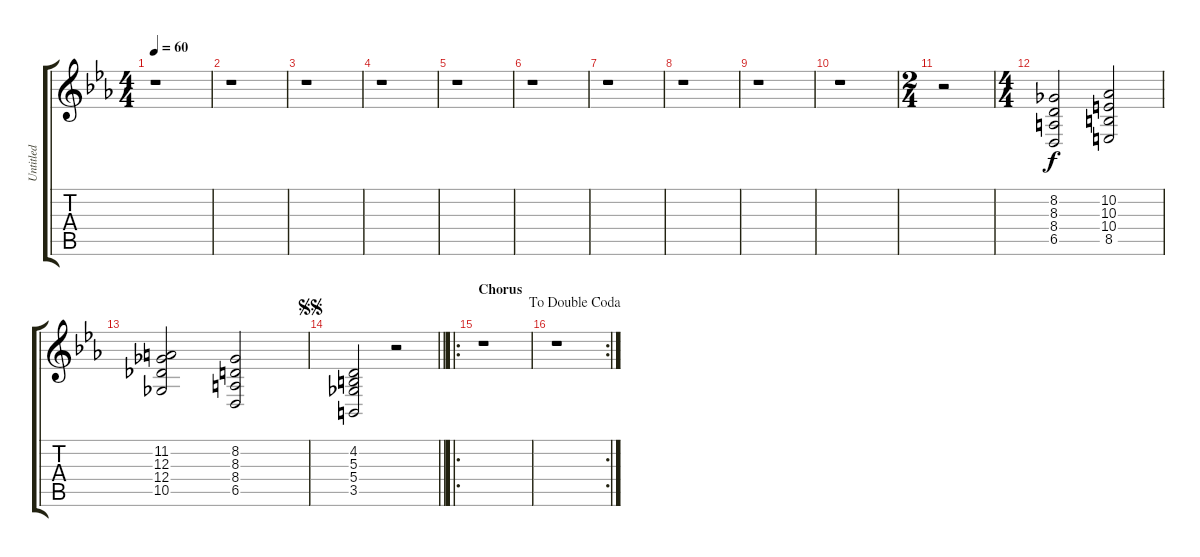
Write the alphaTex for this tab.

\track ("Untitled" "Untitled") {instrument synthstrings1}
\staff {score tabs}
\tuning (Eb4 Bb3 Gb3 Db3 Ab2 Eb2) {hide}
\ts (4 4)
\tempo 60
\clef g2
\ks eb
r.1{dy f} |
r.1 |
r.1 |
r.1 |
r.1 |
r.1 |
r.1 |
r.1 |
r.1 |
r.1 |
\ts (2 4)
r.2 |
\ts (4 4)
(8.2 8.3 8.4 6.5).2 (10.2 10.3 10.4 8.5).2 |
(11.2 12.3 12.4 10.5).2 (8.2 8.3 8.4 6.5).2 |
\jump segnosegno
\barLineRight lightlight
(4.2 5.3 5.4 3.5).2 r.2 |
\ro
\section ("" "Chorus")
r.1 |
\rc 2
\jump dadoublecoda
r.1
